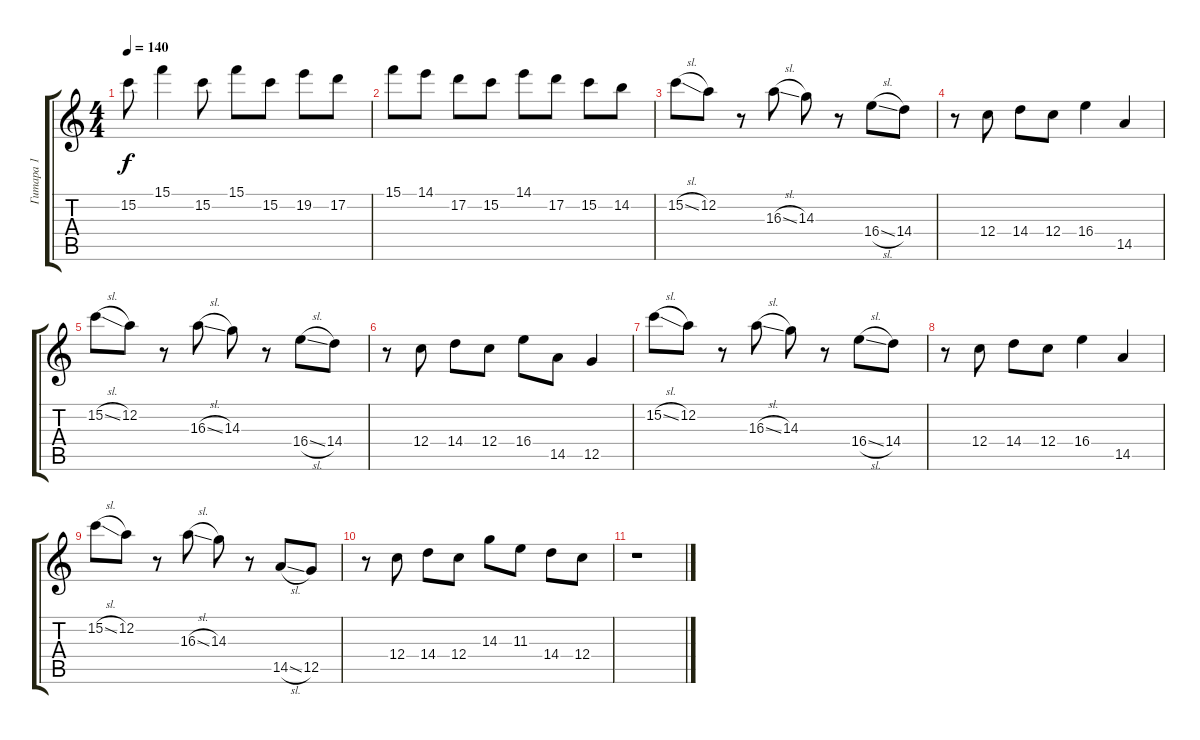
\track ("Гитара 1" "Гитара 1") {instrument overdrivenguitar}
\staff {score tabs}
\tuning (D4 A3 F3 C3 G2 D2) {hide}
\ts (4 4)
\tempo 140
\clef g2
\ks c
15.2.8{dy f} 15.1.4 15.2.8 15.1.8 15.2.8 19.2.8 17.2.8 |
15.1.8 14.1.8 17.2.8 15.2.8 14.1.8 17.2.8 15.2.8 14.2.8 |
15.2{sl}.8 12.2.8 r.8 16.3{sl}.8 14.3.8 r.8 16.4{sl}.8 14.4.8 |
r.8 12.4.8 14.4.8 12.4.8 16.4.4 14.5.4 |
15.2{sl}.8 12.2.8 r.8 16.3{sl}.8 14.3.8 r.8 16.4{sl}.8 14.4.8 |
r.8 12.4.8 14.4.8 12.4.8 16.4.8 14.5.8 12.5.4 |
15.2{sl}.8 12.2.8 r.8 16.3{sl}.8 14.3.8 r.8 16.4{sl}.8 14.4.8 |
r.8 12.4.8 14.4.8 12.4.8 16.4.4 14.5.4 |
15.2{sl}.8 12.2.8 r.8 16.3{sl}.8 14.3.8 r.8 14.5{sl}.8 12.5.8 |
r.8 12.4.8 14.4.8 12.4.8 14.3.8 11.3.8 14.4.8 12.4.8 |
r.1
